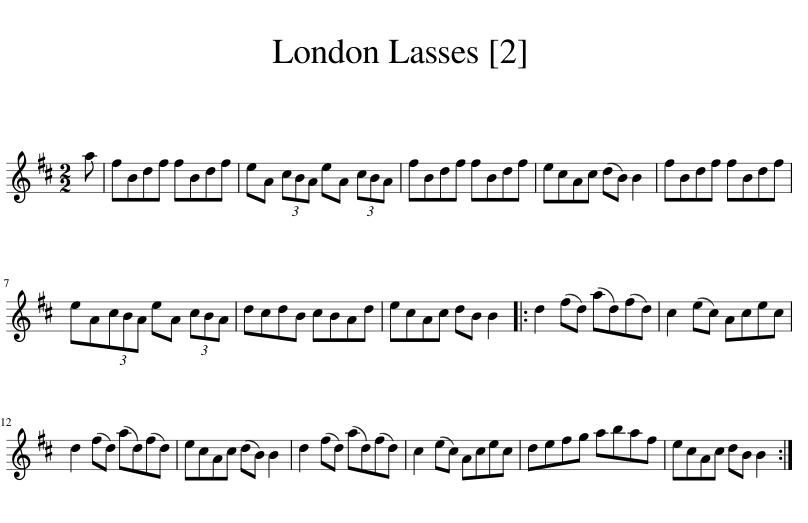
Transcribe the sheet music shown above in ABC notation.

X:1
L:1/8
M:2/2
I:linebreak $
K:Bmin
V:1 treble
V:1
 a | fBdf fBdf | eA (3cBA eA (3cBA | fBdf fBdf | ecAc (dB) B2 | %5
 fBdf fBdf |$ eA(3cBA eA (3cBA | dcdB cBAd | ecAc dB B2 |: d2 (fd) (ad)(fd) | %10
 c2 (ec) Acec |$ d2 (fd) (ad)(fd) | ecAc (dB) B2 | d2 (fd) (ad)(fd) | c2 (ec) Acec | %15
 defg abaf | ecAc dB B2 :| %17
